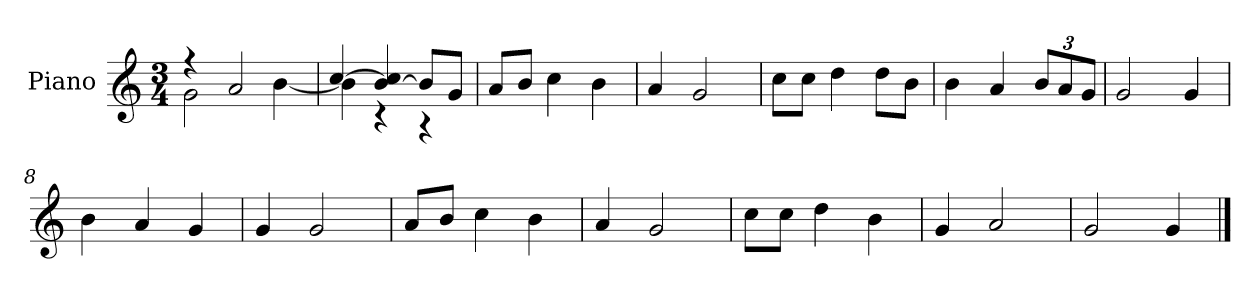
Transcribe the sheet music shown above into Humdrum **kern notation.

**kern
*part1
*staff1
*I"Piano
*I'P-no
*clefG2
*k[]
*M3/4
*MM180
=1
*^
4r	2g\
2a/	.
.	[4b\
=2	=2
[4cc/	4b\]
[4b/ 4cc/]	4r
8b/L]	4r
8g/J	.
*v	*v
=3
8a/L
8b/J
4cc\
4b\
=4
4a/
2g/
=5
8cc\L
8cc\J
4dd\
8dd\L
8b\J
=6
4b\
4a/
*Xbrackettup
12b/L
12a/
12g/J
=7
2g/
4g/
=8
4b\
4a/
4g/
=9
4g/
2g/
!!LO:LB:g=z
=10
8a/L
8b/J
4cc\
4b\
=11
4a/
2g/
=12
8cc\L
8cc\J
4dd\
4b\
=13
4g/
2a/
=14
2g/
4g/
==
*-
